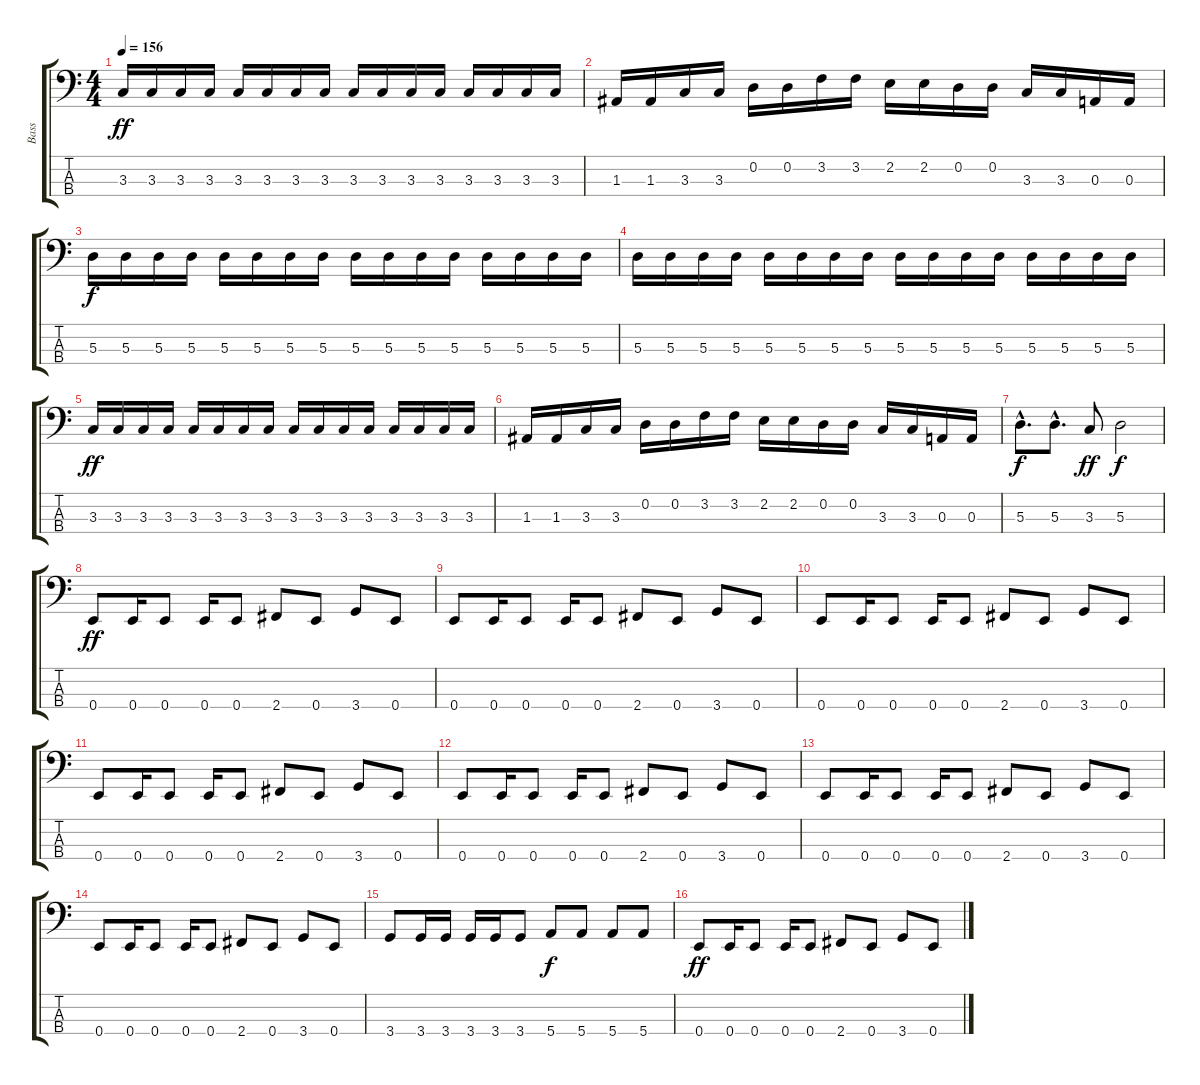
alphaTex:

\track ("Bass" "Bass") {instrument electricbassfinger}
\staff {score tabs}
\tuning (G2 D2 A1 E1) {hide}
\ts (4 4)
\tempo 156
\clef f4
\ks c
3.3.16{dy ff} 3.3.16 3.3.16 3.3.16 3.3.16 3.3.16 3.3.16 3.3.16 3.3.16 3.3.16 3.3.16 3.3.16 3.3.16 3.3.16 3.3.16 3.3.16 |
1.3.16 1.3.16 3.3.16 3.3.16 0.2.16 0.2.16 3.2.16 3.2.16 2.2.16 2.2.16 0.2.16 0.2.16 3.3.16 3.3.16 0.3.16 0.3.16 |
5.3.16{dy f} 5.3.16 5.3.16 5.3.16 5.3.16 5.3.16 5.3.16 5.3.16 5.3.16 5.3.16 5.3.16 5.3.16 5.3.16 5.3.16 5.3.16 5.3.16 |
5.3.16 5.3.16 5.3.16 5.3.16 5.3.16 5.3.16 5.3.16 5.3.16 5.3.16 5.3.16 5.3.16 5.3.16 5.3.16 5.3.16 5.3.16 5.3.16 |
3.3.16{dy ff} 3.3.16 3.3.16 3.3.16 3.3.16 3.3.16 3.3.16 3.3.16 3.3.16 3.3.16 3.3.16 3.3.16 3.3.16 3.3.16 3.3.16 3.3.16 |
1.3.16 1.3.16 3.3.16 3.3.16 0.2.16 0.2.16 3.2.16 3.2.16 2.2.16 2.2.16 0.2.16 0.2.16 3.3.16 3.3.16 0.3.16 0.3.16 |
5.3{hac}.8{d dy f} 5.3{hac}.8{d} 3.3.8{dy ff} 5.3.2{dy f} |
0.4.8{dy ff} 0.4.16 0.4.8 0.4.16 0.4.8 2.4.8 0.4.8 3.4.8 0.4.8 |
0.4.8 0.4.16 0.4.8 0.4.16 0.4.8 2.4.8 0.4.8 3.4.8 0.4.8 |
0.4.8 0.4.16 0.4.8 0.4.16 0.4.8 2.4.8 0.4.8 3.4.8 0.4.8 |
0.4.8 0.4.16 0.4.8 0.4.16 0.4.8 2.4.8 0.4.8 3.4.8 0.4.8 |
0.4.8 0.4.16 0.4.8 0.4.16 0.4.8 2.4.8 0.4.8 3.4.8 0.4.8 |
0.4.8 0.4.16 0.4.8 0.4.16 0.4.8 2.4.8 0.4.8 3.4.8 0.4.8 |
0.4.8 0.4.16 0.4.8 0.4.16 0.4.8 2.4.8 0.4.8 3.4.8 0.4.8 |
3.4.8 3.4.16 3.4.16 3.4.16 3.4.16 3.4.8 5.4.8{dy f} 5.4.8 5.4.8 5.4.8 |
0.4.8{dy ff} 0.4.16 0.4.8 0.4.16 0.4.8 2.4.8 0.4.8 3.4.8 0.4.8
